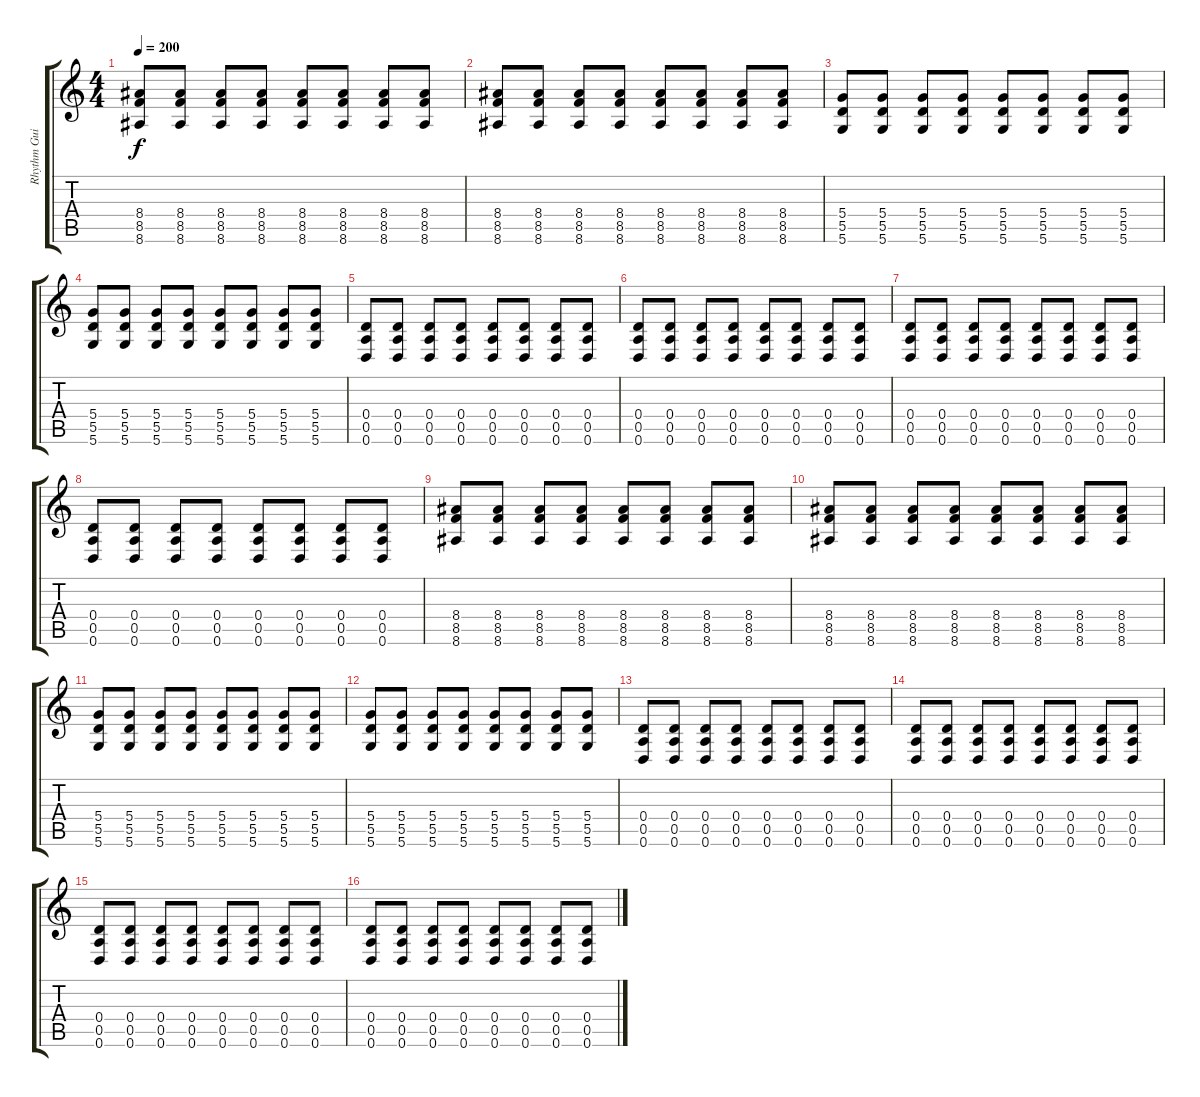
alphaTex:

\track ("Rhythm Guitar (Jeremy)" "Rhythm Gui") {instrument distortionguitar}
\staff {score tabs}
\tuning (E4 B3 G3 D3 A2 D2) {hide}
\ts (4 4)
\tempo 200
\clef g2
\ks c
(8.4 8.5 8.6).8{dy f} (8.4 8.5 8.6).8 (8.4 8.5 8.6).8 (8.4 8.5 8.6).8 (8.4 8.5 8.6).8 (8.4 8.5 8.6).8 (8.4 8.5 8.6).8 (8.4 8.5 8.6).8 |
(8.4 8.5 8.6).8 (8.4 8.5 8.6).8 (8.4 8.5 8.6).8 (8.4 8.5 8.6).8 (8.4 8.5 8.6).8 (8.4 8.5 8.6).8 (8.4 8.5 8.6).8 (8.4 8.5 8.6).8 |
(5.4 5.5 5.6).8 (5.4 5.5 5.6).8 (5.4 5.5 5.6).8 (5.4 5.5 5.6).8 (5.4 5.5 5.6).8 (5.4 5.5 5.6).8 (5.4 5.5 5.6).8 (5.4 5.5 5.6).8 |
(5.4 5.5 5.6).8 (5.4 5.5 5.6).8 (5.4 5.5 5.6).8 (5.4 5.5 5.6).8 (5.4 5.5 5.6).8 (5.4 5.5 5.6).8 (5.4 5.5 5.6).8 (5.4 5.5 5.6).8 |
(0.4 0.5 0.6).8 (0.4 0.5 0.6).8 (0.4 0.5 0.6).8 (0.4 0.5 0.6).8 (0.4 0.5 0.6).8 (0.4 0.5 0.6).8 (0.4 0.5 0.6).8 (0.4 0.5 0.6).8 |
(0.4 0.5 0.6).8 (0.4 0.5 0.6).8 (0.4 0.5 0.6).8 (0.4 0.5 0.6).8 (0.4 0.5 0.6).8 (0.4 0.5 0.6).8 (0.4 0.5 0.6).8 (0.4 0.5 0.6).8 |
(0.4 0.5 0.6).8 (0.4 0.5 0.6).8 (0.4 0.5 0.6).8 (0.4 0.5 0.6).8 (0.4 0.5 0.6).8 (0.4 0.5 0.6).8 (0.4 0.5 0.6).8 (0.4 0.5 0.6).8 |
(0.4 0.5 0.6).8 (0.4 0.5 0.6).8 (0.4 0.5 0.6).8 (0.4 0.5 0.6).8 (0.4 0.5 0.6).8 (0.4 0.5 0.6).8 (0.4 0.5 0.6).8 (0.4 0.5 0.6).8 |
(8.4 8.5 8.6).8 (8.4 8.5 8.6).8 (8.4 8.5 8.6).8 (8.4 8.5 8.6).8 (8.4 8.5 8.6).8 (8.4 8.5 8.6).8 (8.4 8.5 8.6).8 (8.4 8.5 8.6).8 |
(8.4 8.5 8.6).8 (8.4 8.5 8.6).8 (8.4 8.5 8.6).8 (8.4 8.5 8.6).8 (8.4 8.5 8.6).8 (8.4 8.5 8.6).8 (8.4 8.5 8.6).8 (8.4 8.5 8.6).8 |
(5.4 5.5 5.6).8 (5.4 5.5 5.6).8 (5.4 5.5 5.6).8 (5.4 5.5 5.6).8 (5.4 5.5 5.6).8 (5.4 5.5 5.6).8 (5.4 5.5 5.6).8 (5.4 5.5 5.6).8 |
(5.4 5.5 5.6).8 (5.4 5.5 5.6).8 (5.4 5.5 5.6).8 (5.4 5.5 5.6).8 (5.4 5.5 5.6).8 (5.4 5.5 5.6).8 (5.4 5.5 5.6).8 (5.4 5.5 5.6).8 |
(0.4 0.5 0.6).8 (0.4 0.5 0.6).8 (0.4 0.5 0.6).8 (0.4 0.5 0.6).8 (0.4 0.5 0.6).8 (0.4 0.5 0.6).8 (0.4 0.5 0.6).8 (0.4 0.5 0.6).8 |
(0.4 0.5 0.6).8 (0.4 0.5 0.6).8 (0.4 0.5 0.6).8 (0.4 0.5 0.6).8 (0.4 0.5 0.6).8 (0.4 0.5 0.6).8 (0.4 0.5 0.6).8 (0.4 0.5 0.6).8 |
(0.4 0.5 0.6).8 (0.4 0.5 0.6).8 (0.4 0.5 0.6).8 (0.4 0.5 0.6).8 (0.4 0.5 0.6).8 (0.4 0.5 0.6).8 (0.4 0.5 0.6).8 (0.4 0.5 0.6).8 |
(0.4 0.5 0.6).8 (0.4 0.5 0.6).8 (0.4 0.5 0.6).8 (0.4 0.5 0.6).8 (0.4 0.5 0.6).8 (0.4 0.5 0.6).8 (0.4 0.5 0.6).8 (0.4 0.5 0.6).8
